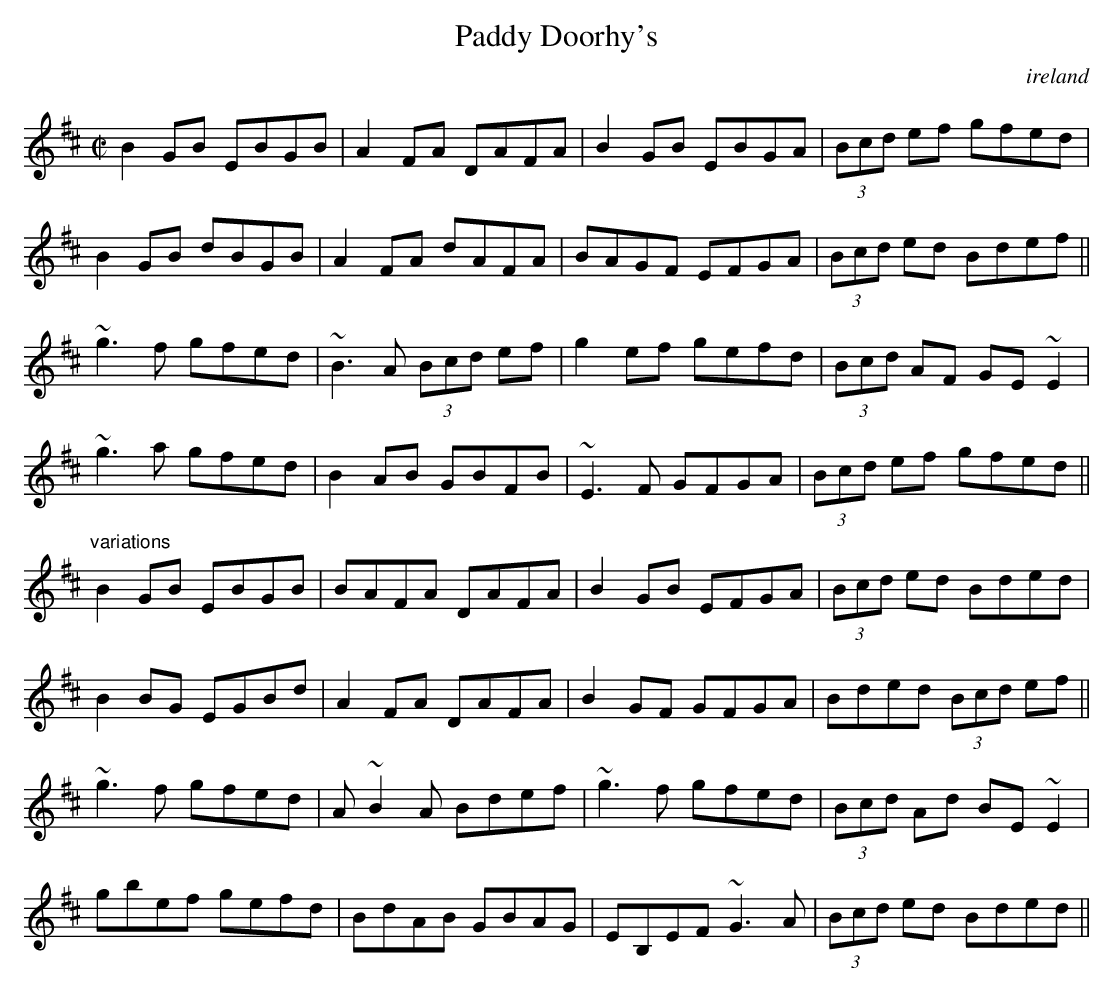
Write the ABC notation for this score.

X:1
T:Paddy Doorhy's
O:ireland
M:C|
K:Edor
B2GB EBGB|A2FA DAFA|B2GB EBGA|(3Bcd ef gfed|
B2GB dBGB|A2FA dAFA|BAGF EFGA|(3Bcd ed Bdef||
~g3f gfed|~B3A (3Bcd ef|g2ef gefd|(3Bcd AF GE~E2|
~g3a gfed|B2AB GBFB|~E3F GFGA|(3Bcd ef gfed||
"variations"
B2GB EBGB|BAFA DAFA|B2GB EFGA|(3Bcd ed Bded|
B2BG EGBd|A2FA DAFA|B2GF GFGA|Bded (3Bcd ef||
~g3f gfed|A~B2A Bdef|~g3f gfed|(3Bcd Ad BE~E2|
gbef gefd|BdAB GBAG|EB,EF ~G3A|(3Bcd ed Bded||
